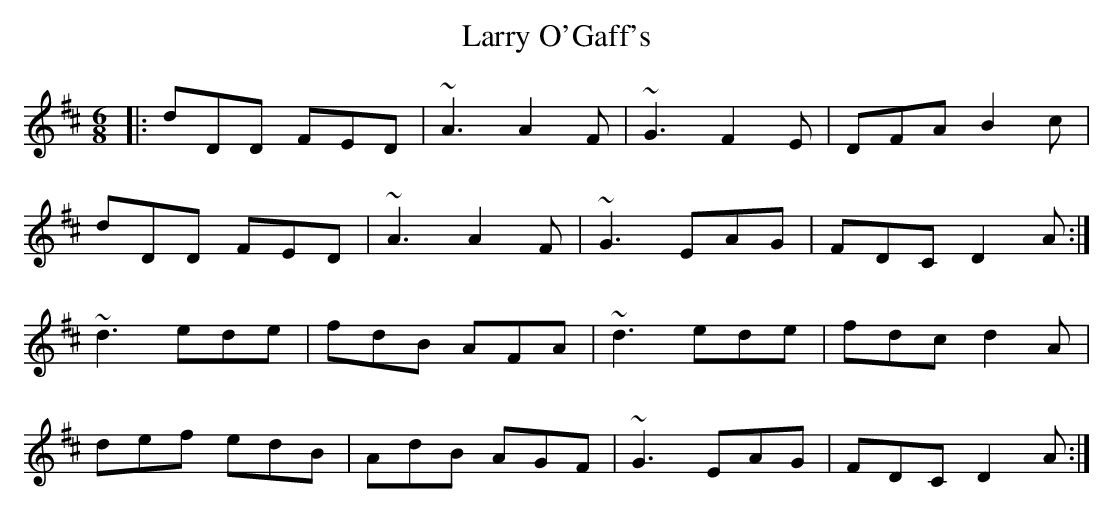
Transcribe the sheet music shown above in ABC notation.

X:1
T: Larry O'Gaff's
M: 6/8
L: 1/8
K: Dmaj
|:dDD FED|~A3 A2F|~G3 F2E|DFA B2c|
dDD FED|~A3 A2F|~G3 EAG|FDC D2A:|
~d3 ede|fdB AFA|~d3 ede|fdc d2A|
def edB|AdB AGF|~G3 EAG|FDC D2A:|
